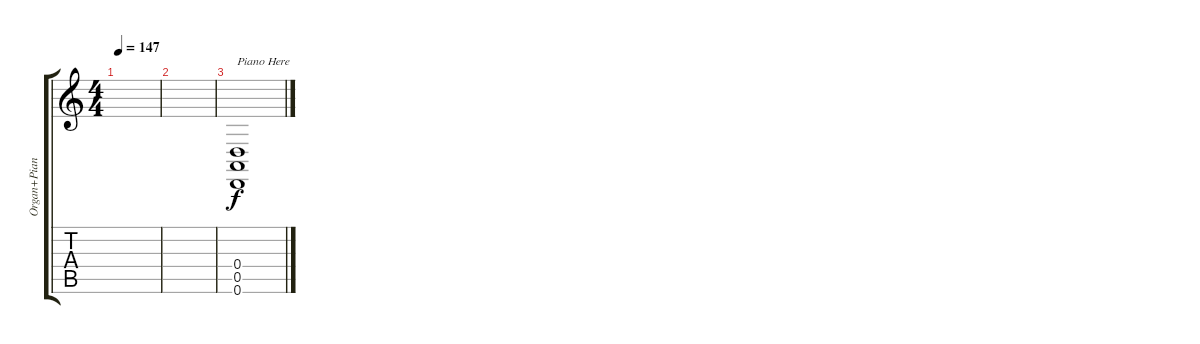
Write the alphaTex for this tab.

\track ("Organ+Piano" "Organ+Pian") {instrument churchorgan}
\staff {score tabs}
\tuning (E4 B3 G3 D3 A2 D2) {hide}
\ts (4 4)
\tempo 147
\clef g2
\ks c
|
|
(0.4 0.5 0.6).1{txt "Piano Here" instrument acousticgrandpiano}
